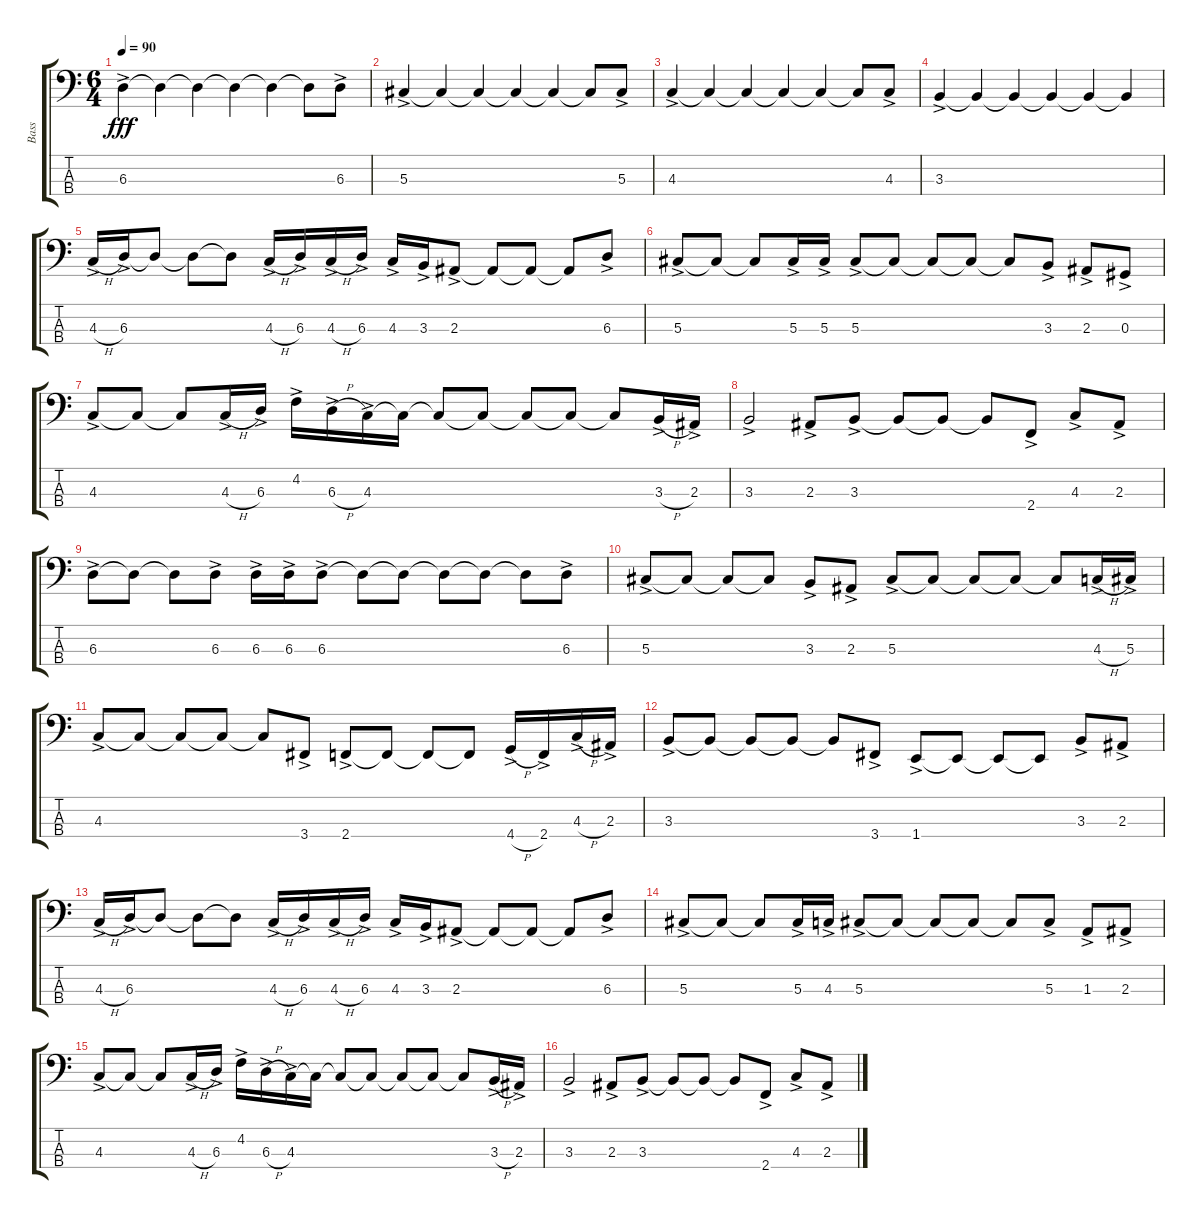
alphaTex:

\track ("Bass" "Bass") {instrument electricbassfinger}
\staff {score tabs}
\tuning (Gb2 Db2 Ab1 Eb1) {hide}
\ts (6 4)
\tempo 90
\clef f4
\ks c
6.3{ac}.4{dy fff instrument electricbassfinger} 6.3{t}.4 6.3{t}.4 6.3{t}.4 6.3{t}.4 6.3{t}.8 6.3{ac}.8 |
5.3{ac}.4 5.3{t}.4 5.3{t}.4 5.3{t}.4 5.3{t}.4 5.3{t}.8 5.3{ac}.8 |
4.3{ac}.4 4.3{t}.4 4.3{t}.4 4.3{t}.4 4.3{t}.4 4.3{t}.8 4.3{ac}.8 |
3.3{ac}.4 3.3{t}.4 3.3{t}.4 3.3{t}.4 3.3{t}.4 3.3{t}.4 |
4.3{h ac}.16 6.3{ac}.16 6.3{t}.8 6.3{t}.8 6.3{t}.8 4.3{h ac}.16 6.3{ac}.16 4.3{h ac}.16 6.3{ac}.16 4.3{ac}.16 3.3{ac}.16 2.3{ac}.8 2.3{t}.8 2.3{t}.8 2.3{t}.8 6.3{ac}.8 |
5.3{ac}.8 5.3{t}.8 5.3{t}.8 5.3{ac}.16 5.3{ac}.16 5.3{ac}.8 5.3{t}.8 5.3{t}.8 5.3{t}.8 5.3{t}.8 3.3{ac}.8 2.3{ac}.8 0.3{ac}.8 |
4.3{ac}.8 4.3{t}.8 4.3{t}.8 4.3{h ac}.16 6.3{ac}.16 4.2{ac}.16 6.3{h ac}.16 4.3{ac}.16 4.3{t}.16 4.3{t}.8 4.3{t}.8 4.3{t}.8 4.3{t}.8 4.3{t}.8 3.3{h ac}.16 2.3{ac}.16 |
3.3{ac}.2 2.3{ac}.8 3.3{ac}.8 3.3{t}.8 3.3{t}.8 3.3{t}.8 2.4{ac}.8 4.3{ac}.8 2.3{ac}.8 |
6.3{ac}.8 6.3{t}.8 6.3{t}.8 6.3{ac}.8 6.3{ac}.16 6.3{ac}.16 6.3{ac}.8 6.3{t}.8 6.3{t}.8 6.3{t}.8 6.3{t}.8 6.3{t}.8 6.3{ac}.8 |
5.3{ac}.8 5.3{t}.8 5.3{t}.8 5.3{t}.8 3.3{ac}.8 2.3{ac}.8 5.3{ac}.8 5.3{t}.8 5.3{t}.8 5.3{t}.8 5.3{t}.8 4.3{h ac}.16 5.3{ac}.16 |
4.3{ac}.8 4.3{t}.8 4.3{t}.8 4.3{t}.8 4.3{t}.8 3.4{ac}.8 2.4{ac}.8 2.4{t}.8 2.4{t}.8 2.4{t}.8 4.4{h ac}.16 2.4{ac}.16 4.3{h ac}.16 2.3{ac}.16 |
3.3{ac}.8 3.3{t}.8 3.3{t}.8 3.3{t}.8 3.3{t}.8 3.4{ac}.8 1.4{ac}.8 1.4{t}.8 1.4{t}.8 1.4{t}.8 3.3{ac}.8 2.3{ac}.8 |
4.3{h ac}.16 6.3{ac}.16 6.3{t}.8 6.3{t}.8 6.3{t}.8 4.3{h ac}.16 6.3{ac}.16 4.3{h ac}.16 6.3{ac}.16 4.3{ac}.16 3.3{ac}.16 2.3{ac}.8 2.3{t}.8 2.3{t}.8 2.3{t}.8 6.3{ac}.8 |
5.3{ac}.8 5.3{t}.8 5.3{t}.8 5.3{ac}.16 4.3{ac}.16 5.3{ac}.8 5.3{t}.8 5.3{t}.8 5.3{t}.8 5.3{t}.8 5.3{ac}.8 1.3{ac}.8 2.3{ac}.8 |
4.3{ac}.8 4.3{t}.8 4.3{t}.8 4.3{h ac}.16 6.3{ac}.16 4.2{ac}.16 6.3{h ac}.16 4.3{ac}.16 4.3{t}.16 4.3{t}.8 4.3{t}.8 4.3{t}.8 4.3{t}.8 4.3{t}.8 3.3{h ac}.16 2.3{ac}.16 |
3.3{ac}.2 2.3{ac}.8 3.3{ac}.8 3.3{t}.8 3.3{t}.8 3.3{t}.8 2.4{ac}.8 4.3{ac}.8 2.3{ac}.8
